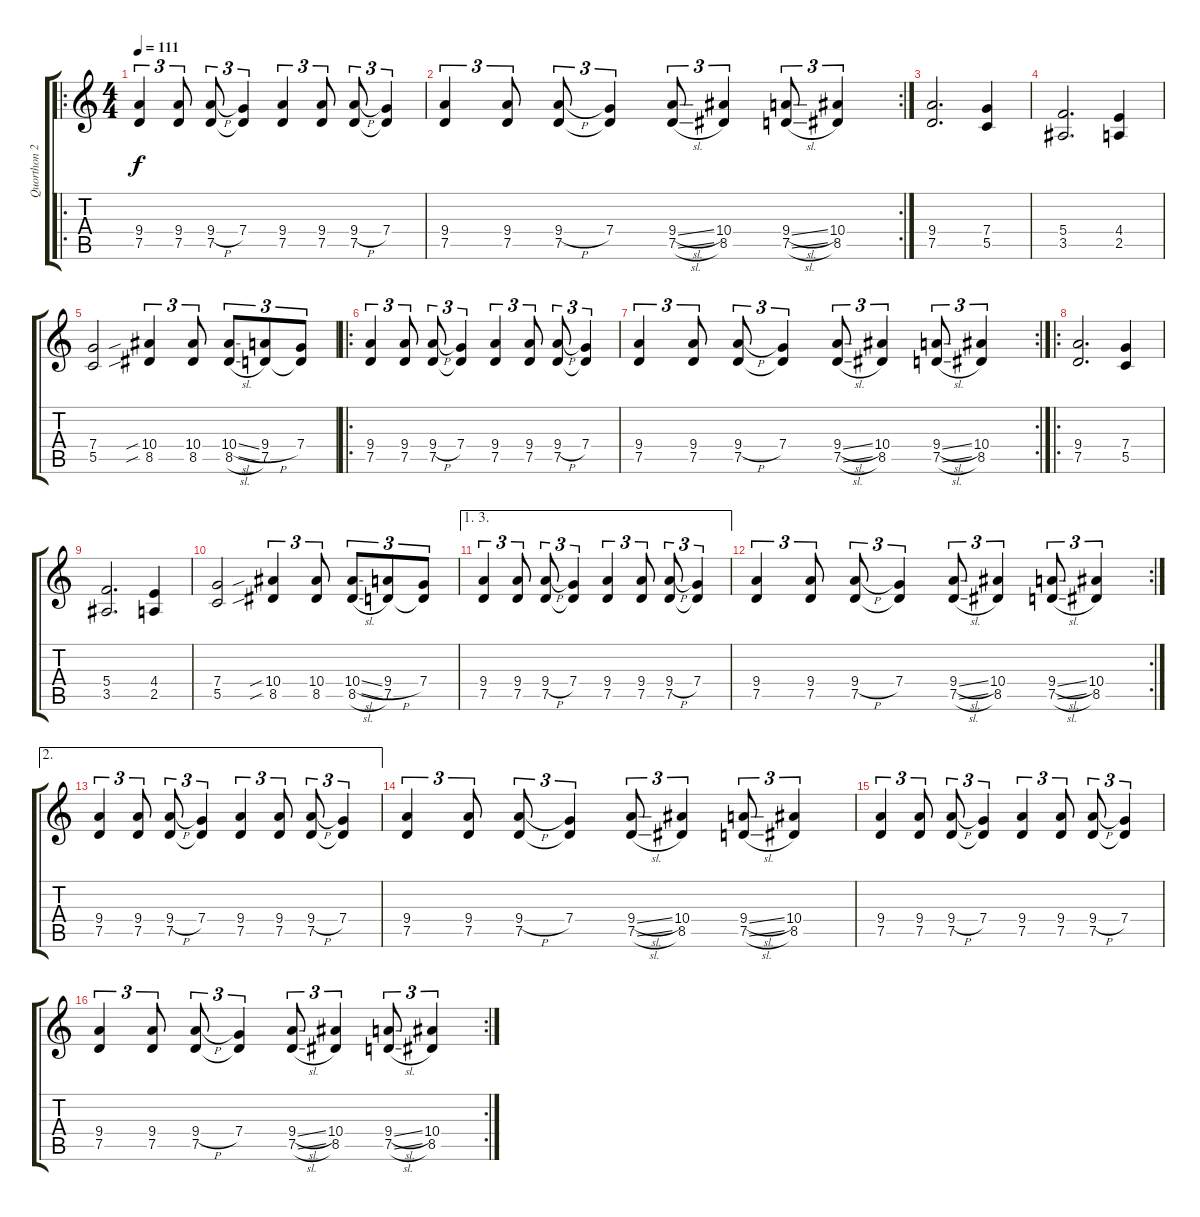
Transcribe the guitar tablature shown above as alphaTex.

\track ("Quorthon 2" "Quorthon 2") {instrument distortionguitar}
\staff {score tabs}
\tuning (D4 A3 F3 C3 G2 D2) {hide}
\ro
\ts (4 4)
\tempo 111
\clef g2
\ks c
(9.4 7.5).4{tu (3 2) dy f} (9.4 7.5).8{tu (3 2)} (9.4{h} 7.5).8{tu (3 2)} (7.4 7.5{t}).4{tu (3 2)} (9.4 7.5).4{tu (3 2)} (9.4 7.5).8{tu (3 2)} (9.4{h} 7.5).8{tu (3 2)} (7.4 7.5{t}).4{tu (3 2)} |
\rc 2
(9.4 7.5).4{tu (3 2)} (9.4 7.5).8{tu (3 2)} (9.4{h} 7.5).8{tu (3 2)} (7.4 7.5{t}).4{tu (3 2)} (9.4{sl} 7.5{sl}).8{tu (3 2)} (10.4 8.5).4{tu (3 2)} (9.4{sl} 7.5{sl}).8{tu (3 2)} (10.4 8.5).4{tu (3 2)} |
(9.4 7.5).2{d} (7.4 5.5).4 |
(5.4 3.5).2{d} (4.4 2.5).4 |
(7.4 5.5).2 (10.4{sib} 8.5{sib}).4{tu (3 2)} (10.4 8.5).8{tu (3 2)} (10.4{sl} 8.5{sl}).8{tu (3 2)} (9.4{h} 7.5).8{tu (3 2)} (7.4 7.5{t}).8{tu (3 2)} |
\ro
(9.4 7.5).4{tu (3 2)} (9.4 7.5).8{tu (3 2)} (9.4{h} 7.5).8{tu (3 2)} (7.4 7.5{t}).4{tu (3 2)} (9.4 7.5).4{tu (3 2)} (9.4 7.5).8{tu (3 2)} (9.4{h} 7.5).8{tu (3 2)} (7.4 7.5{t}).4{tu (3 2)} |
\rc 2
(9.4 7.5).4{tu (3 2)} (9.4 7.5).8{tu (3 2)} (9.4{h} 7.5).8{tu (3 2)} (7.4 7.5{t}).4{tu (3 2)} (9.4{sl} 7.5{sl}).8{tu (3 2)} (10.4 8.5).4{tu (3 2)} (9.4{sl} 7.5{sl}).8{tu (3 2)} (10.4 8.5).4{tu (3 2)} |
\ro
(9.4 7.5).2{d} (7.4 5.5).4 |
(5.4 3.5).2{d} (4.4 2.5).4 |
(7.4 5.5).2 (10.4{sib} 8.5{sib}).4{tu (3 2)} (10.4 8.5).8{tu (3 2)} (10.4{sl} 8.5{sl}).8{tu (3 2)} (9.4{h} 7.5).8{tu (3 2)} (7.4 7.5{t}).8{tu (3 2)} |
\ae (1 3)
(9.4 7.5).4{tu (3 2)} (9.4 7.5).8{tu (3 2)} (9.4{h} 7.5).8{tu (3 2)} (7.4 7.5{t}).4{tu (3 2)} (9.4 7.5).4{tu (3 2)} (9.4 7.5).8{tu (3 2)} (9.4{h} 7.5).8{tu (3 2)} (7.4 7.5{t}).4{tu (3 2)} |
\rc 2
(9.4 7.5).4{tu (3 2)} (9.4 7.5).8{tu (3 2)} (9.4{h} 7.5).8{tu (3 2)} (7.4 7.5{t}).4{tu (3 2)} (9.4{sl} 7.5{sl}).8{tu (3 2)} (10.4 8.5).4{tu (3 2)} (9.4{sl} 7.5{sl}).8{tu (3 2)} (10.4 8.5).4{tu (3 2)} |
\ae 2
(9.4 7.5).4{tu (3 2)} (9.4 7.5).8{tu (3 2)} (9.4{h} 7.5).8{tu (3 2)} (7.4 7.5{t}).4{tu (3 2)} (9.4 7.5).4{tu (3 2)} (9.4 7.5).8{tu (3 2)} (9.4{h} 7.5).8{tu (3 2)} (7.4 7.5{t}).4{tu (3 2)} |
(9.4 7.5).4{tu (3 2)} (9.4 7.5).8{tu (3 2)} (9.4{h} 7.5).8{tu (3 2)} (7.4 7.5{t}).4{tu (3 2)} (9.4{sl} 7.5{sl}).8{tu (3 2)} (10.4 8.5).4{tu (3 2)} (9.4{sl} 7.5{sl}).8{tu (3 2)} (10.4 8.5).4{tu (3 2)} |
(9.4 7.5).4{tu (3 2)} (9.4 7.5).8{tu (3 2)} (9.4{h} 7.5).8{tu (3 2)} (7.4 7.5{t}).4{tu (3 2)} (9.4 7.5).4{tu (3 2)} (9.4 7.5).8{tu (3 2)} (9.4{h} 7.5).8{tu (3 2)} (7.4 7.5{t}).4{tu (3 2)} |
\rc 2
(9.4 7.5).4{tu (3 2)} (9.4 7.5).8{tu (3 2)} (9.4{h} 7.5).8{tu (3 2)} (7.4 7.5{t}).4{tu (3 2)} (9.4{sl} 7.5{sl}).8{tu (3 2)} (10.4 8.5).4{tu (3 2)} (9.4{sl} 7.5{sl}).8{tu (3 2)} (10.4 8.5).4{tu (3 2)}
